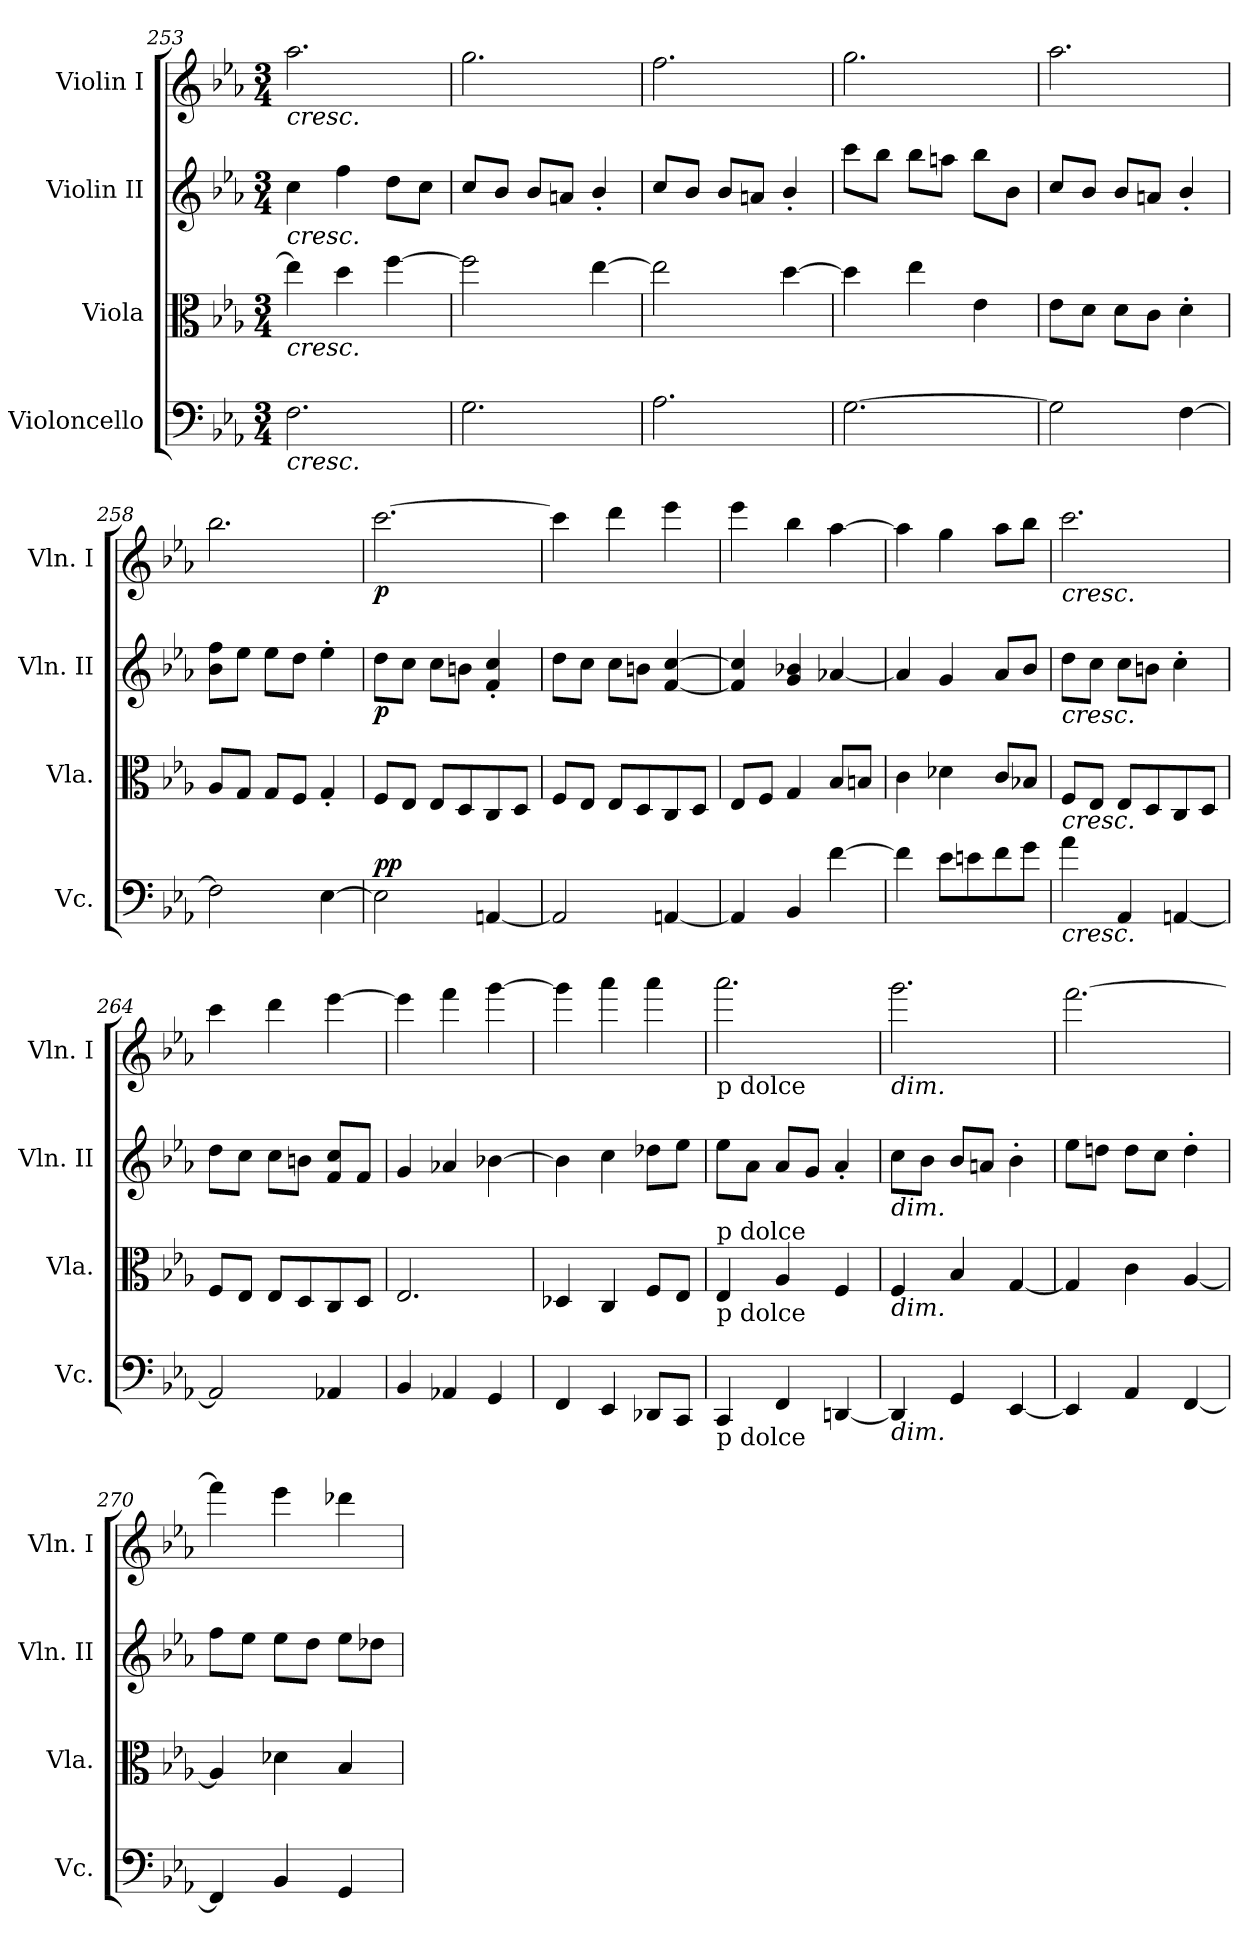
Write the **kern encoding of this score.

**kern	**dynam	**kern	**kern	**dynam	**kern	**dynam
*part4	*part4	*part3	*part2	*part2	*part1	*part1
*staff4	*staff4	*staff3	*staff2	*staff2	*staff1	*staff1
*I"Violoncello	*	*I"Viola	*I"Violin II	*	*I"Violin I	*
*I'Vc.	*	*I'Vla.	*I'Vln. II	*	*I'Vln. I	*
!!LO:PB:g=z
*clefF4	*	*clefC3	*clefG2	*	*clefG2	*
*k[b-e-a-]	*	*k[b-e-a-]	*k[b-e-a-]	*	*k[b-e-a-]	*
*E-:	*	*E-:	*E-:	*	*E-:	*
*M3/4	*	*M3/4	*M3/4	*	*M3/4	*
=253	=253	=253	=253	=253	=253	=253
!	!	!	!	!	!LO:TX:b:i:t=cresc.	!
!	!	!	!LO:TX:b:i:t=cresc.	!	!	!
!	!	!LO:TX:b:i:t=cresc.	!	!	!	!
!LO:TX:b:i:t=cresc.	!	!	!	!	!	!
2.F\	.	4ee-\]	4cc\	.	2.aa-\	.
.	.	4dd\	4ff\	.	.	.
.	.	[4ff\	8dd\L	.	.	.
.	.	.	8cc\J	.	.	.
=254	=254	=254	=254	=254	=254	=254
2.G\	.	2ff\]	8cc/L	.	2.gg\	.
.	.	.	8b-/J	.	.	.
.	.	.	8b-/L	.	.	.
.	.	.	8an/J	.	.	.
.	.	[4ee-\	4b-'/	.	.	.
=255	=255	=255	=255	=255	=255	=255
2.A-\	.	2ee-\]	8cc/L	.	2.ff\	.
.	.	.	8b-/J	.	.	.
.	.	.	8b-/L	.	.	.
.	.	.	8an/J	.	.	.
.	.	[4dd\	4b-'/	.	.	.
=256	=256	=256	=256	=256	=256	=256
[2.G\	.	4dd\]	8ccc\L	.	2.gg\	.
.	.	.	8bb-\J	.	.	.
.	.	4ee-\	8bb-\L	.	.	.
.	.	.	8aan\J	.	.	.
.	.	4e-\	8bb-\L	.	.	.
.	.	.	8b-\J	.	.	.
=257	=257	=257	=257	=257	=257	=257
2G\]	.	8e-\L	8cc/L	.	2.aa-\	.
.	.	8d\J	8b-/J	.	.	.
.	.	8d\L	8b-/L	.	.	.
.	.	8c\J	8an/J	.	.	.
[4F\	.	4d'\	4b-'/	.	.	.
=258	=258	=258	=258	=258	=258	=258
2F\]	.	8A-/L	8b-\ 8ff\L	.	2.bb-\	.
.	.	8G/J	8ee-\J	.	.	.
.	.	8G/L	8ee-\L	.	.	.
.	.	8F/J	8dd\J	.	.	.
[4E-\	.	4G'/	4ee-'\	.	.	.
!!LO:PB:g=z
=259	=259	=259	=259	=259	=259	=259
!	!LO:DY:b	!	!	!	!	!
!	!LO:DY:n=1:a	!	!	!LO:DY:b	!	!LO:DY:b
2E-\]	p p	8F/L	8dd\L	p	[2.ccc\	p
.	.	8E-/J	8cc\J	.	.	.
.	.	8E-/L	8cc\L	.	.	.
.	.	8D/	8bn\J	.	.	.
[4AAn/	.	8C/	4f/' 4cc/'	.	.	.
.	.	8D/J	.	.	.	.
=260	=260	=260	=260	=260	=260	=260
2AA/]	.	8F/L	8dd\L	.	4ccc\]	.
.	.	8E-/J	8cc\J	.	.	.
.	.	8E-/L	8cc\L	.	4ddd\	.
.	.	8D/	8bn\J	.	.	.
[4AAn/	.	8C/	[4f/ [4cc/	.	4eee-\	.
.	.	8D/J	.	.	.	.
=261	=261	=261	=261	=261	=261	=261
4AA/]	.	8E-/L	4f/] 4cc/]	.	4eee-\	.
.	.	8F/J	.	.	.	.
4BB-/	.	4G/	4g/ 4b-X/	.	4bb-\	.
[4f\	.	8B-/L	[4a-X/	.	[4aa-\	.
.	.	8Bn/J	.	.	.	.
=262	=262	=262	=262	=262	=262	=262
4f\]	.	4c\	4a-/]	.	4aa-\]	.
8e-\L	.	4d-X\	4g/	.	4gg\	.
8en\	.	.	.	.	.	.
8f\	.	8c/L	8a-/L	.	8aa-\L	.
8g\J	.	8B-X/J	8b-/J	.	8bb-\J	.
=263	=263	=263	=263	=263	=263	=263
!	!	!	!	!	!LO:TX:b:i:t=cresc.	!
!	!	!	!LO:TX:b:i:t=cresc.	!	!	!
!	!	!LO:TX:b:i:t=cresc.	!	!	!	!
!LO:TX:b:i:t=cresc.	!	!	!	!	!	!
4a-\	.	8F/L	8dd\L	.	2.ccc\	.
.	.	8E-/J	8cc\J	.	.	.
4AA-/	.	8E-/L	8cc\L	.	.	.
.	.	8D/	8bn\J	.	.	.
[4AAn/	.	8C/	4cc'\	.	.	.
.	.	8D/J	.	.	.	.
!!LO:LB:g=z
=264	=264	=264	=264	=264	=264	=264
2AA/]	.	8F/L	8dd\L	.	4ccc\	.
.	.	8E-/J	8cc\J	.	.	.
.	.	8E-/L	8cc\L	.	4ddd\	.
.	.	8D/	8bn\J	.	.	.
4AA-X/	.	8C/	8f/ 8cc/L	.	[4eee-\	.
.	.	8D/J	8f/J	.	.	.
!!LO:LB:g=z
=265	=265	=265	=265	=265	=265	=265
4BB-/	.	2.E-/	4g/	.	4eee-\]	.
4AA-X/	.	.	4a-X/	.	4fff\	.
4GG/	.	.	[4b-X\	.	[4ggg\	.
=266	=266	=266	=266	=266	=266	=266
4FF/	.	4D-X/	4b-\]	.	4ggg\]	.
4EE-/	.	4C/	4cc\	.	4aaa-\	.
8DD-X/L	.	8F/L	8dd-X\L	.	4aaa-\	.
8CC/J	.	8E-/J	8ee-\J	.	.	.
=267	=267	=267	=267	=267	=267	=267
!	!	!	!	!	!LO:TX:b:t=p dolce	!
!	!	!LO:TX:a:t=p dolce	!	!	!	!
!	!	!LO:TX:b:t=p dolce	!	!	!	!
!LO:TX:b:t=p dolce	!	!	!	!	!	!
4CC/	.	4E-/	8ee-\L	.	2.aaa-\	.
.	.	.	8a-\J	.	.	.
4FF/	.	4A-/	8a-/L	.	.	.
.	.	.	8g/J	.	.	.
[4DDn/	.	4F/	4a-'/	.	.	.
=268	=268	=268	=268	=268	=268	=268
!	!	!	!	!	!LO:TX:b:i:t=dim.	!
!	!	!	!LO:TX:b:i:t=dim.	!	!	!
!	!	!LO:TX:b:i:t=dim.	!	!	!	!
!LO:TX:b:i:t=dim.	!	!	!	!	!	!
4DD/]	.	4F/	8cc\L	.	2.ggg\	.
.	.	.	8b-\J	.	.	.
4GG/	.	4B-/	8b-/L	.	.	.
.	.	.	8an/J	.	.	.
[4EE-/	.	[4G/	4b-'\	.	.	.
=269	=269	=269	=269	=269	=269	=269
4EE-/]	.	4G/]	8ee-\L	.	[2.fff\	.
.	.	.	8ddn\J	.	.	.
4AA-/	.	4c\	8dd\L	.	.	.
.	.	.	8cc\J	.	.	.
[4FF/	.	[4A-/	4dd'\	.	.	.
!!LO:PB:g=z
=270	=270	=270	=270	=270	=270	=270
4FF/]	.	4A-/]	8ff\L	.	4fff\]	.
.	.	.	8ee-\J	.	.	.
4BB-/	.	4d-X\	8ee-\L	.	4eee-\	.
.	.	.	8dd\J	.	.	.
4GG/	.	4B-/	8ee-\L	.	4ddd-X\	.
.	.	.	8dd-X\J	.	.	.
=	=	=	=	=	=	=
*-	*-	*-	*-	*-	*-	*-
